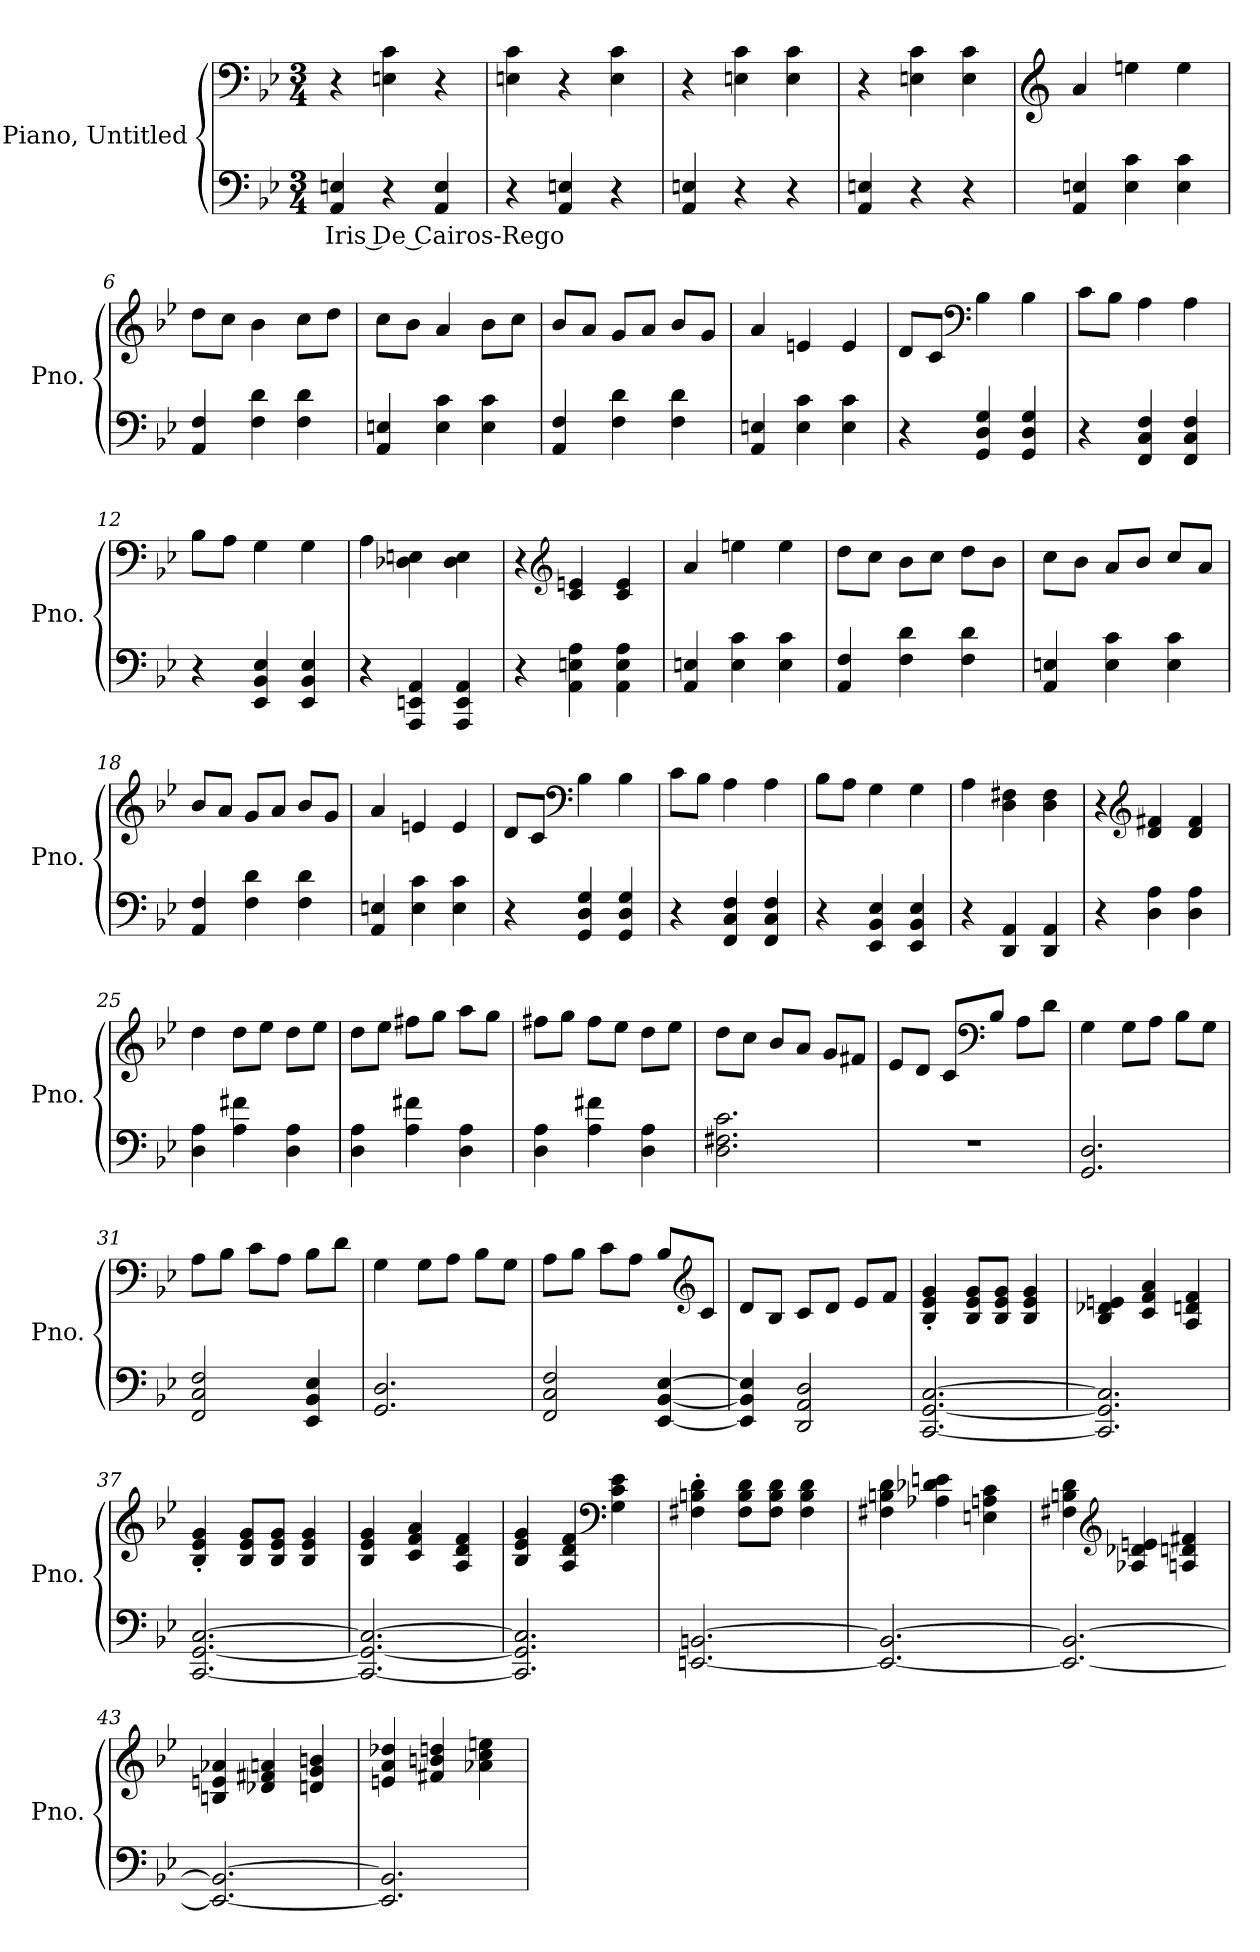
**kern	**text	**kern
*part2	*part2	*part1
*staff2	*staff2	*staff1
*I"Piano, Untitled	*	*I"Piano, Untitled
*I'Pno.	*	*I'Pno.
*clefF4	*	*clefF4
*k[b-e-]	*	*k[b-e-]
*M3/4	*	*M3/4
*MM120	*	*MM120
=1	=1	=1
!	!LO:LY:b	!
4AA/ 4En/	Iris De Cairos-Rego	4r
4r	.	4En\ 4c\
4AA/ 4E/	.	4r
=2	=2	=2
4r	.	4En\ 4c\
4AA/ 4En/	.	4r
4r	.	4E\ 4c\
=3	=3	=3
4AA/ 4En/	.	4r
4r	.	4En\ 4c\
4r	.	4E\ 4c\
=4	=4	=4
4AA/ 4En/	.	4r
4r	.	4En\ 4c\
4r	.	4E\ 4c\
=5	=5	=5
*	*	*clefG2
4AA/ 4En/	.	4a/
4E\ 4c\	.	4een\
4E\ 4c\	.	4ee\
!!LO:LB:g=z
=6	=6	=6
4AA/ 4F/	.	8dd\L
.	.	8cc\J
4F\ 4d\	.	4b-\
4F\ 4d\	.	8cc\L
.	.	8dd\J
=7	=7	=7
4AA/ 4En/	.	8cc\L
.	.	8b-\J
4E\ 4c\	.	4a/
4E\ 4c\	.	8b-\L
.	.	8cc\J
=8	=8	=8
4AA/ 4F/	.	8b-/L
.	.	8a/J
4F\ 4d\	.	8g/L
.	.	8a/J
4F\ 4d\	.	8b-/L
.	.	8g/J
=9	=9	=9
4AA/ 4En/	.	4a/
4E\ 4c\	.	4en/
4E\ 4c\	.	4e/
=10	=10	=10
4r	.	8d/L
.	.	8c/J
*	*	*clefF4
4GG/ 4D/ 4G/	.	4B-\
4GG/ 4D/ 4G/	.	4B-\
=11	=11	=11
4r	.	8c\L
.	.	8B-\J
4FF/ 4C/ 4F/	.	4A\
4FF/ 4C/ 4F/	.	4A\
=12	=12	=12
4r	.	8B-\L
.	.	8A\J
4EE-/ 4BB-/ 4E-/	.	4G\
4EE-/ 4BB-/ 4E-/	.	4G\
!!LO:LB:g=z
=13	=13	=13
4r	.	4A\
4AAA/ 4EEn/ 4AA/	.	4D-X\ 4En\
4AAA/ 4EE/ 4AA/	.	4D-\ 4E\
=14	=14	=14
4r	.	4r
*	*	*clefG2
4AA\ 4En\ 4A\	.	4c/ 4en/
4AA\ 4E\ 4A\	.	4c/ 4e/
=15	=15	=15
4AA/ 4En/	.	4a/
4E\ 4c\	.	4een\
4E\ 4c\	.	4ee\
=16	=16	=16
4AA/ 4F/	.	8dd\L
.	.	8cc\J
4F\ 4d\	.	8b-\L
.	.	8cc\J
4F\ 4d\	.	8dd\L
.	.	8b-\J
=17	=17	=17
4AA/ 4En/	.	8cc\L
.	.	8b-\J
4E\ 4c\	.	8a/L
.	.	8b-/J
4E\ 4c\	.	8cc/L
.	.	8a/J
=18	=18	=18
4AA/ 4F/	.	8b-/L
.	.	8a/J
4F\ 4d\	.	8g/L
.	.	8a/J
4F\ 4d\	.	8b-/L
.	.	8g/J
!!LO:LB:g=z
=19	=19	=19
4AA/ 4En/	.	4a/
4E\ 4c\	.	4en/
4E\ 4c\	.	4e/
=20	=20	=20
4r	.	8d/L
.	.	8c/J
*	*	*clefF4
4GG/ 4D/ 4G/	.	4B-\
4GG/ 4D/ 4G/	.	4B-\
=21	=21	=21
4r	.	8c\L
.	.	8B-\J
4FF/ 4C/ 4F/	.	4A\
4FF/ 4C/ 4F/	.	4A\
=22	=22	=22
4r	.	8B-\L
.	.	8A\J
4EE-/ 4BB-/ 4E-/	.	4G\
4EE-/ 4BB-/ 4E-/	.	4G\
=23	=23	=23
4r	.	4A\
4DD/ 4AA/	.	4D\ 4F#X\
4DD/ 4AA/	.	4D\ 4F#\
=24	=24	=24
4r	.	4r
*	*	*clefG2
4D\ 4A\	.	4d/ 4f#X/
4D\ 4A\	.	4d/ 4f#/
=25	=25	=25
4D\ 4A\	.	4dd\
4A\ 4f#X\	.	8dd\L
.	.	8ee-\J
4D\ 4A\	.	8dd\L
.	.	8ee-\J
!!LO:LB:g=z
=26	=26	=26
4D\ 4A\	.	8dd\L
.	.	8ee-\J
4A\ 4f#X\	.	8ff#X\L
.	.	8gg\J
4D\ 4A\	.	8aa\L
.	.	8gg\J
=27	=27	=27
4D\ 4A\	.	8ff#X\L
.	.	8gg\J
4A\ 4f#X\	.	8ff#\L
.	.	8ee-\J
4D\ 4A\	.	8dd\L
.	.	8ee-\J
=28	=28	=28
2.D\ 2.F#X\ 2.c\	.	8dd\L
.	.	8cc\J
.	.	8b-/L
.	.	8a/J
.	.	8g/L
.	.	8f#X/J
=29	=29	=29
2.r	.	8e-/L
.	.	8d/J
.	.	8c/L
*	*	*clefF4
.	.	8B-/J
.	.	8A\L
.	.	8d\J
=30	=30	=30
2.GG/ 2.D/	.	4G\
.	.	8G\L
.	.	8A\J
.	.	8B-\L
.	.	8G\J
=31	=31	=31
2FF/ 2C/ 2F/	.	8A\L
.	.	8B-\J
.	.	8c\L
.	.	8A\J
4EE-/ 4BB-/ 4E-/	.	8B-\L
.	.	8d\J
!!LO:LB:g=z
=32	=32	=32
2.GG/ 2.D/	.	4G\
.	.	8G\L
.	.	8A\J
.	.	8B-\L
.	.	8G\J
=33	=33	=33
2FF/ 2C/ 2F/	.	8A\L
.	.	8B-\J
.	.	8c\L
.	.	8A\J
[4EE-/ [4BB-/ [4E-/	.	8B-/L
*	*	*clefG2
.	.	8c/J
=34	=34	=34
4EE-/] 4BB-/] 4E-/]	.	8d/L
.	.	8B-/J
2DD/ 2AA/ 2D/	.	8c/L
.	.	8d/J
.	.	8e-/L
.	.	8f/J
=35	=35	=35
[2.CC/ [2.GG/ [2.C/	.	4B-/' 4e-/' 4g/'
.	.	8B-/ 8e-/ 8g/L
.	.	8B-/ 8e-/ 8g/J
.	.	4B-/ 4e-/ 4g/
=36	=36	=36
2.CC/] 2.GG/] 2.C/]	.	4B-/ 4d-X/ 4en/
.	.	4c/ 4f/ 4a/
.	.	4A/ 4dn/ 4f/
=37	=37	=37
[2.CC/ [2.GG/ [2.C/	.	4B-/' 4e-/' 4g/'
.	.	8B-/ 8e-/ 8g/L
.	.	8B-/ 8e-/ 8g/J
.	.	4B-/ 4e-/ 4g/
!!LO:PB:g=z
=38	=38	=38
2.CC/_ 2.GG/_ 2.C/_	.	4B-/ 4e-/ 4g/
.	.	4c/ 4f/ 4a/
.	.	4A/ 4d/ 4f/
=39	=39	=39
2.CC/] 2.GG/] 2.C/]	.	4B-/ 4e-/ 4g/
.	.	4A/ 4d/ 4f/
*	*	*clefF4
.	.	4G\ 4c\ 4e-\
=40	=40	=40
[2.EEn/ [2.BBn/	.	4F#X\' 4Bn\' 4d\'
.	.	8F#\ 8B\ 8d\L
.	.	8F#\ 8B\ 8d\J
.	.	4F#\ 4B\ 4d\
=41	=41	=41
2.EE/_ 2.BB/_	.	4F#X\ 4Bn\ 4d\
.	.	4A-X\ 4d-X\ 4en\
.	.	4En\ 4An\ 4c\
=42	=42	=42
2.EE/_ 2.BB/_	.	4F#X\ 4Bn\ 4d\
*	*	*clefG2
.	.	4A-X/ 4d-X/ 4en/
.	.	4An/ 4dn/ 4f#X/
!!LO:LB:g=z
=43	=43	=43
2.EE/_ 2.BB/_	.	4Bn/ 4en/ 4a-X/
.	.	4d-X/ 4f#X/ 4an/
.	.	4dn/ 4g/ 4bn/
=44	=44	=44
2.EE/] 2.BB/]	.	4en/ 4a/ 4dd-X/
.	.	4f#X/ 4bn/ 4ddn/
.	.	4a-X\ 4cc\ 4een\
=	=	=
*-	*-	*-
